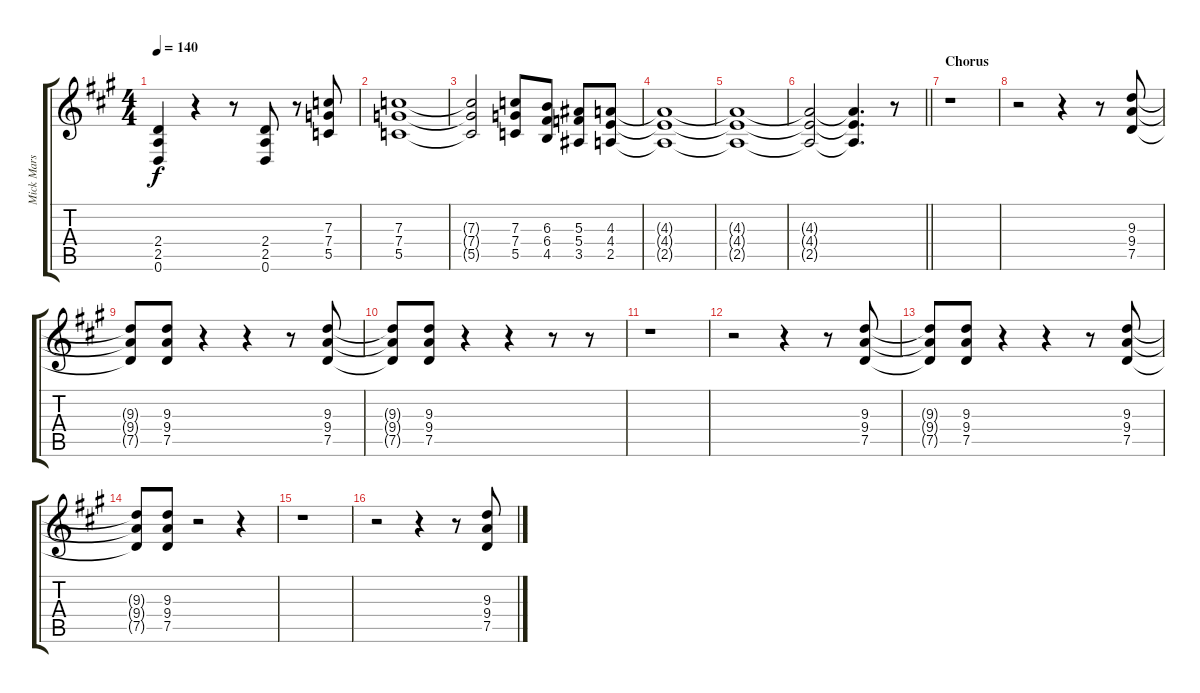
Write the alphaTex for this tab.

\track ("Mick Mars - Rhytm - Guitar III" "Mick Mars ") {instrument overdrivenguitar}
\staff {score tabs}
\tuning (D4 A3 F3 C3 G2 D2) {hide}
\ts (4 4)
\tempo 140
\clef g2
\ks a
(2.4{t} 2.5{t} 0.6{t}).4{dy f} r.4 r.8 (2.4 2.5 0.6).8 r.8 (7.3 7.4 5.5).8 |
(7.3 7.4 5.5).1 |
(7.3{t} 7.4{t} 5.5{t}).2 (7.3 7.4 5.5).8 (6.3 6.4 4.5).8 (5.3 5.4 3.5).8 (4.3 4.4 2.5).8 |
(4.3{t} 4.4{t} 2.5{t}).1 |
(4.3{t} 4.4{t} 2.5{t}).1 |
\barLineRight lightlight
(4.3{t} 4.4{t} 2.5{t}).2 (4.3{t} 4.4{t} 2.5{t}).4{d} r.8 |
\section ("" "Chorus")
r.1 |
r.2 r.4 r.8 (9.3 9.4 7.5).8 |
(9.3{t} 9.4{t} 7.5{t}).8 (9.3 9.4 7.5).8 r.4 r.4 r.8 (9.3 9.4 7.5).8 |
(9.3{t} 9.4{t} 7.5{t}).8 (9.3 9.4 7.5).8 r.4 r.4 r.8 r.8 |
r.1 |
r.2 r.4 r.8 (9.3 9.4 7.5).8 |
(9.3{t} 9.4{t} 7.5{t}).8 (9.3 9.4 7.5).8 r.4 r.4 r.8 (9.3 9.4 7.5).8 |
(9.3{t} 9.4{t} 7.5{t}).8 (9.3 9.4 7.5).8 r.2 r.4 |
r.1 |
r.2 r.4 r.8 (9.3 9.4 7.5).8
